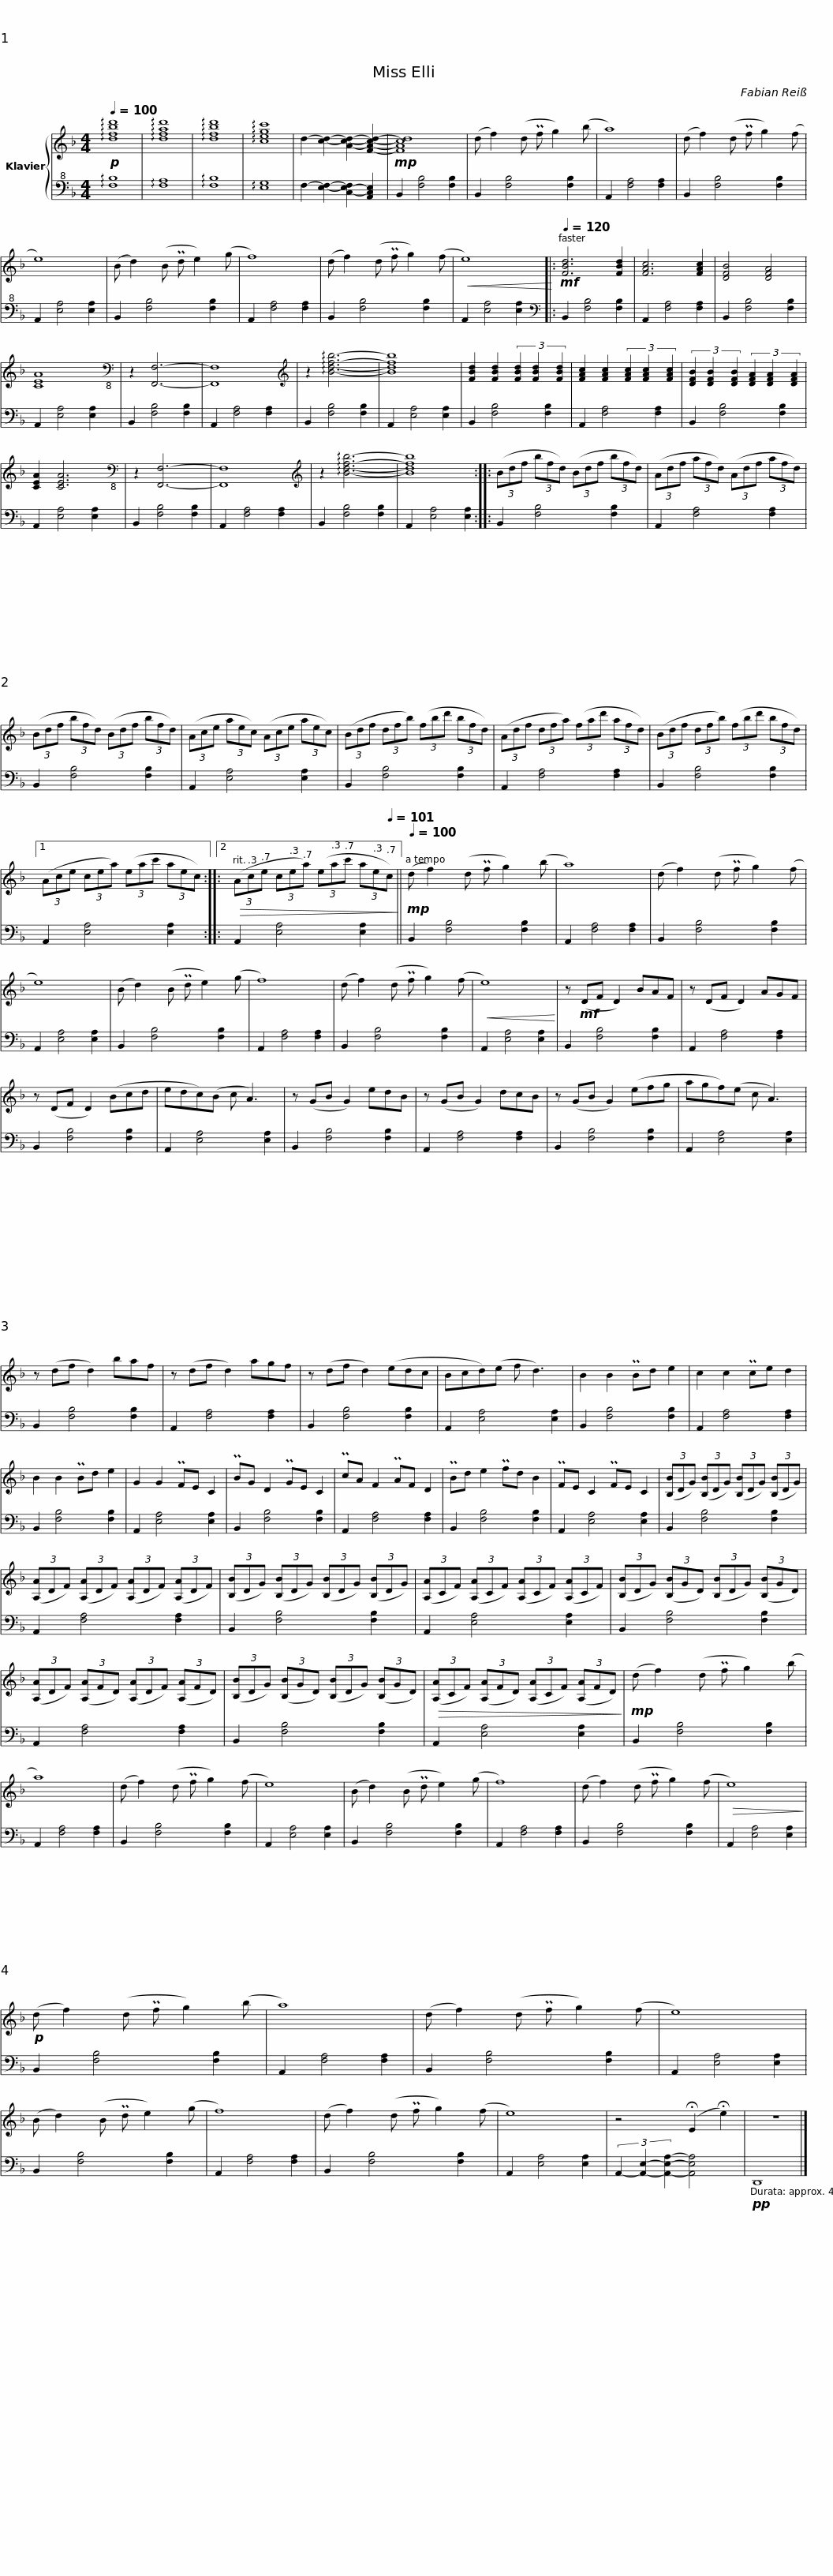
X:1
%%score { 1 | 2 }
L:1/8
Q:1/4=100
M:4/4
I:linebreak $
K:F
V:1 treble
V:2 bass+8
V:1
!p! !arpeggio![dfbd']8 | !arpeggio![dfad']8 | !arpeggio![dfbd']8 | !arpeggio![cegc']8 | d2- [cd]2- [Acd]2- [FAcd]2- | %5
!mp! [FAcd]8 |$ (d f2) (d Pf g2) (b | a8) | (d f2) (d Pf g2) (f | e8) |$ %10
 (B d2) (B Pd e2) (g | f8) | (d f2) (d Pf g2) (f |!<(! e8)!<)! |:$!mf![Q:1/4=120] [FBd]6 [FBd]2 | %15
 [FAc]6 [FAc]2 | [DFB]4 [DFA]4 | [CEA]8 |$[K:bass-8] z2 [F,,F,]6- | [F,,F,]8 | %20
[K:treble] z2 !arpeggio![Bdfb]6- | [Bdfb]8 |$ [FBd]2 [FBd]2 (3[FBd]2 [FBd]2 [FBd]2 | [FAc]2 [FAc]2 (3[FAc]2 [FAc]2 [FAc]2 | (3[DFB]2 [DFB]2 [DFB]2 (3[DFA]2 [DFA]2 [DFA]2 | %25
 [CEA]2 [CEA]6 |$[K:bass-8] z2 [F,,F,]6- | [F,,F,]8 |[K:treble] z2 !arpeggio![Bdfb]6- | [Bdfb]8 ::$ %30
 (3(Bdf (3bfd) (3(Bdf (3bfd) | (3(Adf (3afd) (3(Adf (3afd) | (3(Bdf (3bfd) (3(Bdf (3bfd) |$ (3(Ace (3aec) (3(Ace (3aec) | (3(Bdf (3dfb) (3(fbd' (3bfd) | %35
 (3(Adf (3dfa) (3(fad' (3afd) |$ (3(Bdf (3dfb) (3(fbd' (3bfd) |1 (3(Ace (3cea) (3(eac' (3aec) ::2[Q:1/4=120]!>(! (3(A[Q:1/4=118]c[Q:1/4=116]e[Q:1/4=115] (3c[Q:1/4=113]e[Q:1/4=111]a)[Q:1/4=110] (3(e[Q:1/4=108]a[Q:1/4=106]c'[Q:1/4=105] (3a[Q:1/4=103]e[Q:1/4=101]c)!>)! ||$[Q:1/4=100]!mp! (d f2) (d Pf g2) (b | %40
 a8) | (d f2) (d Pf g2) (f | e8) |$ (B d2) (B Pd e2) (g | f8) | %45
 (d f2) (d Pf g2) (f |!<(! e8)!<)! |$ z!mf! (DF D2) BAF | z (DF D2) AGF | z (DF D2) (Bcd | %50
 edc)(B c A3) |$ z (GB G2) edB | z (GB G2) dcB | z (GB G2) (efg | agf)(e c A3) |$ %55
 z (df d2) baf | z (df d2) agf | z (df d2) (edc | Bcd)(e f d3) |$ B2 B2 PBd e2 | %60
 c2 c2 Pce d2 | B2 B2 PBd e2 | G2 G2 PFE C2 |$ PBG D2 PGE C2 | PcA F2 PAF D2 | %65
 PBd e2 Pfd B2 | PFE C2 PFE C2 |$ (3([B,B]DG) (3([B,B]DG) (3([B,B]DG) (3([B,B]DG) | (3([A,A]DF) (3([A,A]DF) (3([A,A]DF) (3([A,A]DF) | (3([B,B]DG) (3([B,B]DG) (3([B,B]DG) (3([B,B]DG) | %70
 (3([A,A]CF) (3([A,A]CF) (3([A,A]CF) (3([A,A]CF) |$ (3([B,B]DG) (3([B,B]GD) (3([B,B]DG) (3([B,B]GD) | (3([A,A]DF) (3([A,A]FD) (3([A,A]DF) (3([A,A]FD) | (3([B,B]DG) (3([B,B]GD) (3([B,B]DG) (3([B,B]GD) |!>(! (3([A,A]CF) (3([A,A]FD) (3([A,A]CF) (3([A,A]FD)!>)! |$ %75
!mp! (d f2) (d Pf g2) (b | a8) | (d f2) (d Pf g2) (f | e8) |$ (B d2) (B Pd e2) (g | %80
 f8) | (d f2) (d Pf g2) (f |!>(! e8)!>)! |$!p! (d f2) (d Pf g2) (b | a8) | %85
 (d f2) (d Pf g2) (f | e8) |$ (B d2) (B Pd e2) (g | f8) | (d f2) (d Pf g2) (f | %90
 e8) | z4 (!fermata!E2 !fermata!e2) | z8 |] %93
V:2
 !arpeggio![F,B,]8 | !arpeggio![F,A,]8 | !arpeggio![F,B,]8 | !arpeggio![E,G,]8 | F,2- [E,F,]2- [C,-E,-F,]2 [A,,C,E,]2 | %5
 B,,2 [F,B,]4 [F,B,]2 |$ B,,2 [F,B,]4 [F,B,]2 | A,,2 [F,A,]4 [F,A,]2 | B,,2 [F,B,]4 [F,B,]2 | A,,2 [E,A,]4 [E,A,]2 |$ %10
 B,,2 [F,B,]4 [F,B,]2 | A,,2 [F,A,]4 [F,A,]2 | B,,2 [F,B,]4 [F,B,]2 | A,,2 [E,A,]4 [E,A,]2 |:$[K:bass] B,,2 [F,B,]4 [F,B,]2 | %15
 A,,2 [F,A,]4 [F,A,]2 | B,,2 [F,B,]4 [F,B,]2 | A,,2 [E,A,]4 [E,A,]2 |$ B,,2 [F,B,]4 [F,B,]2 | A,,2 [F,A,]4 [F,A,]2 | %20
 B,,2 [F,B,]4 [F,B,]2 | A,,2 [E,A,]4 [E,A,]2 |$ B,,2 [F,B,]4 [F,B,]2 | A,,2 [F,A,]4 [F,A,]2 | B,,2 [F,B,]4 [F,B,]2 | %25
 A,,2 [E,A,]4 [E,A,]2 |$ B,,2 [F,B,]4 [F,B,]2 | A,,2 [F,A,]4 [F,A,]2 | B,,2 [F,B,]4 [F,B,]2 | A,,2 [E,A,]4 [E,A,]2 ::$ %30
 B,,2 [F,B,]4 [F,B,]2 | A,,2 [F,A,]4 [F,A,]2 | B,,2 [F,B,]4 [F,B,]2 |$ A,,2 [E,A,]4 [E,A,]2 | B,,2 [F,B,]4 [F,B,]2 | %35
 A,,2 [F,A,]4 [F,A,]2 |$ B,,2 [F,B,]4 [F,B,]2 |1 A,,2 [E,A,]4 [E,A,]2 ::2 A,,2 [E,A,]4 [E,A,]2 ||$ B,,2 [F,B,]4 [F,B,]2 | %40
 A,,2 [F,A,]4 [F,A,]2 | B,,2 [F,B,]4 [F,B,]2 | A,,2 [E,A,]4 [E,A,]2 |$ B,,2 [F,B,]4 [F,B,]2 | A,,2 [F,A,]4 [F,A,]2 | %45
 B,,2 [F,B,]4 [F,B,]2 | A,,2 [E,A,]4 [E,A,]2 |$ B,,2 [F,B,]4 [F,B,]2 | A,,2 [F,A,]4 [F,A,]2 | B,,2 [F,B,]4 [F,B,]2 | %50
 A,,2 [E,A,]4 [E,A,]2 |$ B,,2 [F,B,]4 [F,B,]2 | A,,2 [F,A,]4 [F,A,]2 | B,,2 [F,B,]4 [F,B,]2 | A,,2 [E,A,]4 [E,A,]2 |$ %55
 B,,2 [F,B,]4 [F,B,]2 | A,,2 [F,A,]4 [F,A,]2 | B,,2 [F,B,]4 [F,B,]2 | A,,2 [E,A,]4 [E,A,]2 |$ B,,2 [F,B,]4 [F,B,]2 | %60
 A,,2 [F,A,]4 [F,A,]2 | B,,2 [F,B,]4 [F,B,]2 | A,,2 [E,A,]4 [E,A,]2 |$ B,,2 [F,B,]4 [F,B,]2 | A,,2 [F,A,]4 [F,A,]2 | %65
 B,,2 [F,B,]4 [F,B,]2 | A,,2 [E,A,]4 [E,A,]2 |$ B,,2 [F,B,]4 [F,B,]2 | A,,2 [F,A,]4 [F,A,]2 | B,,2 [F,B,]4 [F,B,]2 | %70
 A,,2 [E,A,]4 [E,A,]2 |$ B,,2 [F,B,]4 [F,B,]2 | A,,2 [F,A,]4 [F,A,]2 | B,,2 [F,B,]4 [F,B,]2 | A,,2 [E,A,]4 [E,A,]2 |$ %75
 B,,2 [F,B,]4 [F,B,]2 | A,,2 [F,A,]4 [F,A,]2 | B,,2 [F,B,]4 [F,B,]2 | A,,2 [E,A,]4 [E,A,]2 |$ B,,2 [F,B,]4 [F,B,]2 | %80
 A,,2 [F,A,]4 [F,A,]2 | B,,2 [F,B,]4 [F,B,]2 | A,,2 [E,A,]4 [E,A,]2 |$ B,,2 [F,B,]4 [F,B,]2 | A,,2 [F,A,]4 [F,A,]2 | %85
 B,,2 [F,B,]4 [F,B,]2 | A,,2 [E,A,]4 [E,A,]2 |$ B,,2 [F,B,]4 [F,B,]2 | A,,2 [F,A,]4 [F,A,]2 | B,,2 [F,B,]4 [F,B,]2 | %90
 A,,2 [E,A,]4 [E,A,]2 | (3A,,2- [A,,E,]2- [A,,E,A,]2- [A,,E,A,]4 |!pp! D,,8 |] %93
